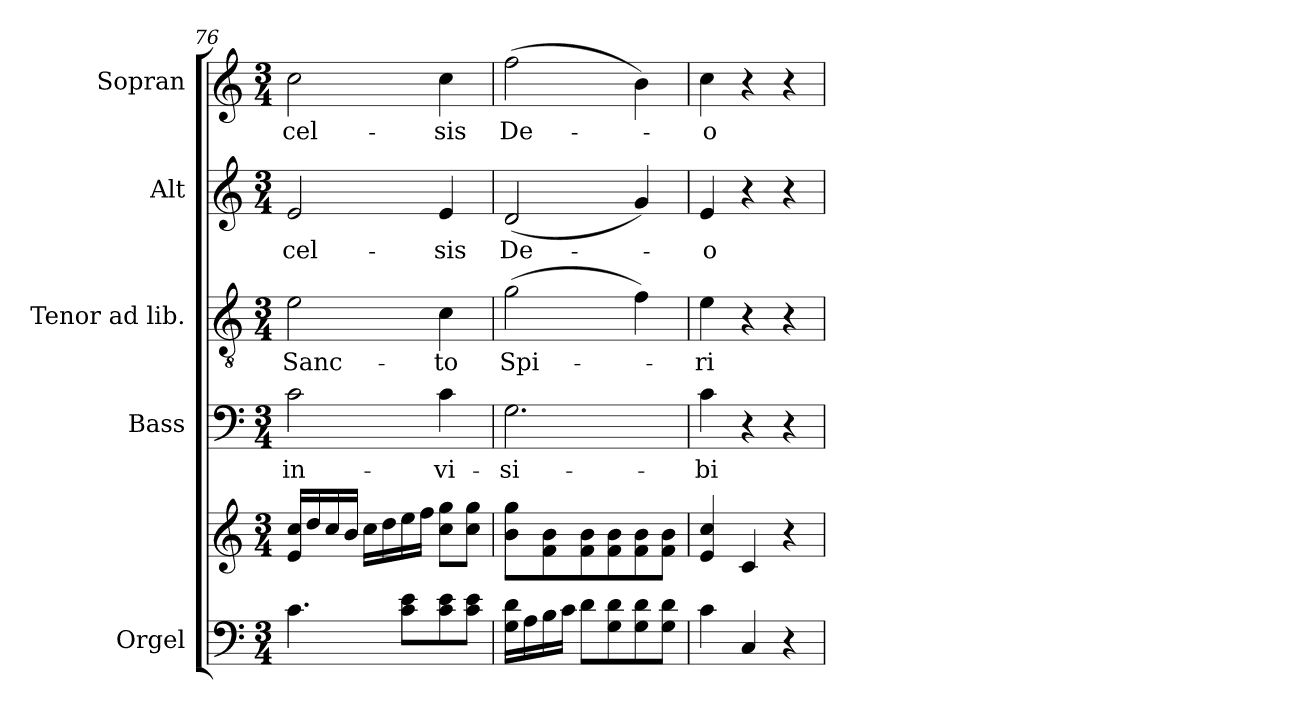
**kern	**kern	**kern	**text	**kern	**text	**kern	**text	**kern	**text
*part5	*part5	*part4	*part4	*part3	*part3	*part2	*part2	*part1	*part1
*staff6	*staff5	*staff4	*staff4	*staff3	*staff3	*staff2	*staff2	*staff1	*staff1
*I"Orgel	*	*I"Bass	*	*I"Tenor ad lib.	*	*I"Alt	*	*I"Sopran	*
*I'Org.	*	*I'B	*	*I'T	*	*I'A	*	*I'S	*
*clefF4	*clefG2	*clefF4	*	*clefGv2	*	*clefG2	*	*clefG2	*
*k[]	*k[]	*k[]	*	*k[]	*	*k[]	*	*k[]	*
*C:	*C:	*C:	*	*C:	*	*C:	*	*C:	*
*M3/4	*M3/4	*M3/4	*	*M3/4	*	*M3/4	*	*M3/4	*
=76	=76	=76	=76	=76	=76	=76	=76	=76	=76
!	!	!	!LO:LY:b	!	!LO:LY:b	!	!LO:LY:b	!	!LO:LY:b
4.c\	16e/ 16cc/LL	2c\	in-	2e\	Sanc-	2e/	-cel-	2cc\	-cel-
.	16dd/	.	.	.	.	.	.	.	.
.	16cc/	.	.	.	.	.	.	.	.
.	16b/JJ	.	.	.	.	.	.	.	.
.	16cc\LL	.	.	.	.	.	.	.	.
.	16dd\	.	.	.	.	.	.	.	.
8c\ 8e\L	16ee\	.	.	.	.	.	.	.	.
.	16ff\JJ	.	.	.	.	.	.	.	.
!	!	!	!LO:LY:b	!	!LO:LY:b	!	!LO:LY:b	!	!LO:LY:b
8c\ 8e\	8cc\ 8gg\L	4c\	-vi-	4c\	-to	4e/	-sis	4cc\	-sis
8c\ 8e\J	8cc\ 8gg\J	.	.	.	.	.	.	.	.
=77	=77	=77	=77	=77	=77	=77	=77	=77	=77
!	!	!	!LO:LY:b	!	!LO:LY:b	!	!LO:LY:b	!	!LO:LY:b
16G\ 16d\LL	8b\ 8gg\L	2.G\	-si-	(>2g\	Spi-	(<2d/	De-	(>2ff\	De-
16A\	.	.	.	.	.	.	.	.	.
16B\	8f\ 8b\	.	.	.	.	.	.	.	.
16c\JJ	.	.	.	.	.	.	.	.	.
8d\L	8f\ 8b\	.	.	.	.	.	.	.	.
8G\ 8d\	8f\ 8b\	.	.	.	.	.	.	.	.
8G\ 8d\	8f\ 8b\	.	.	4f\)	.	4g/)	.	4b\)	.
8G\ 8d\J	8f\ 8b\J	.	.	.	.	.	.	.	.
=78	=78	=78	=78	=78	=78	=78	=78	=78	=78
!	!	!	!LO:LY:b	!	!LO:LY:b	!	!LO:LY:b	!	!LO:LY:b
4c\	4e/ 4cc/	4c\	-bi-	4e\	-ri-	4e/	-o	4cc\	-o
4C/	4c/	4r	.	4r	.	4r	.	4r	.
4r	4r	4r	.	4r	.	4r	.	4r	.
=	=	=	=	=	=	=	=	=	=
*-	*-	*-	*-	*-	*-	*-	*-	*-	*-
